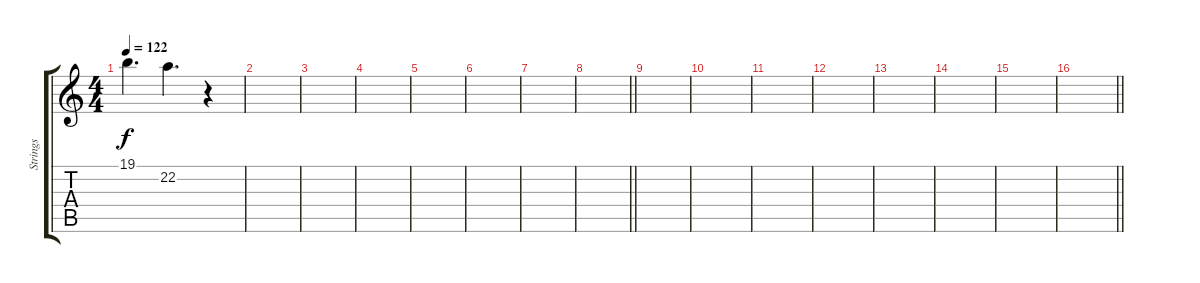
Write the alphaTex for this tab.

\track ("Strings" "Strings") {instrument synthstrings1}
\staff {score tabs}
\tuning (E4 B3 G3 D3 A2 E2) {hide}
\ts (4 4)
\tempo 122
\clef g2
\ks c
19.1.4{d dy f} 22.2.4{d} r.4 |
|
|
|
|
|
|
\barLineRight lightlight
|
|
|
|
|
|
|
|
\barLineRight lightlight
